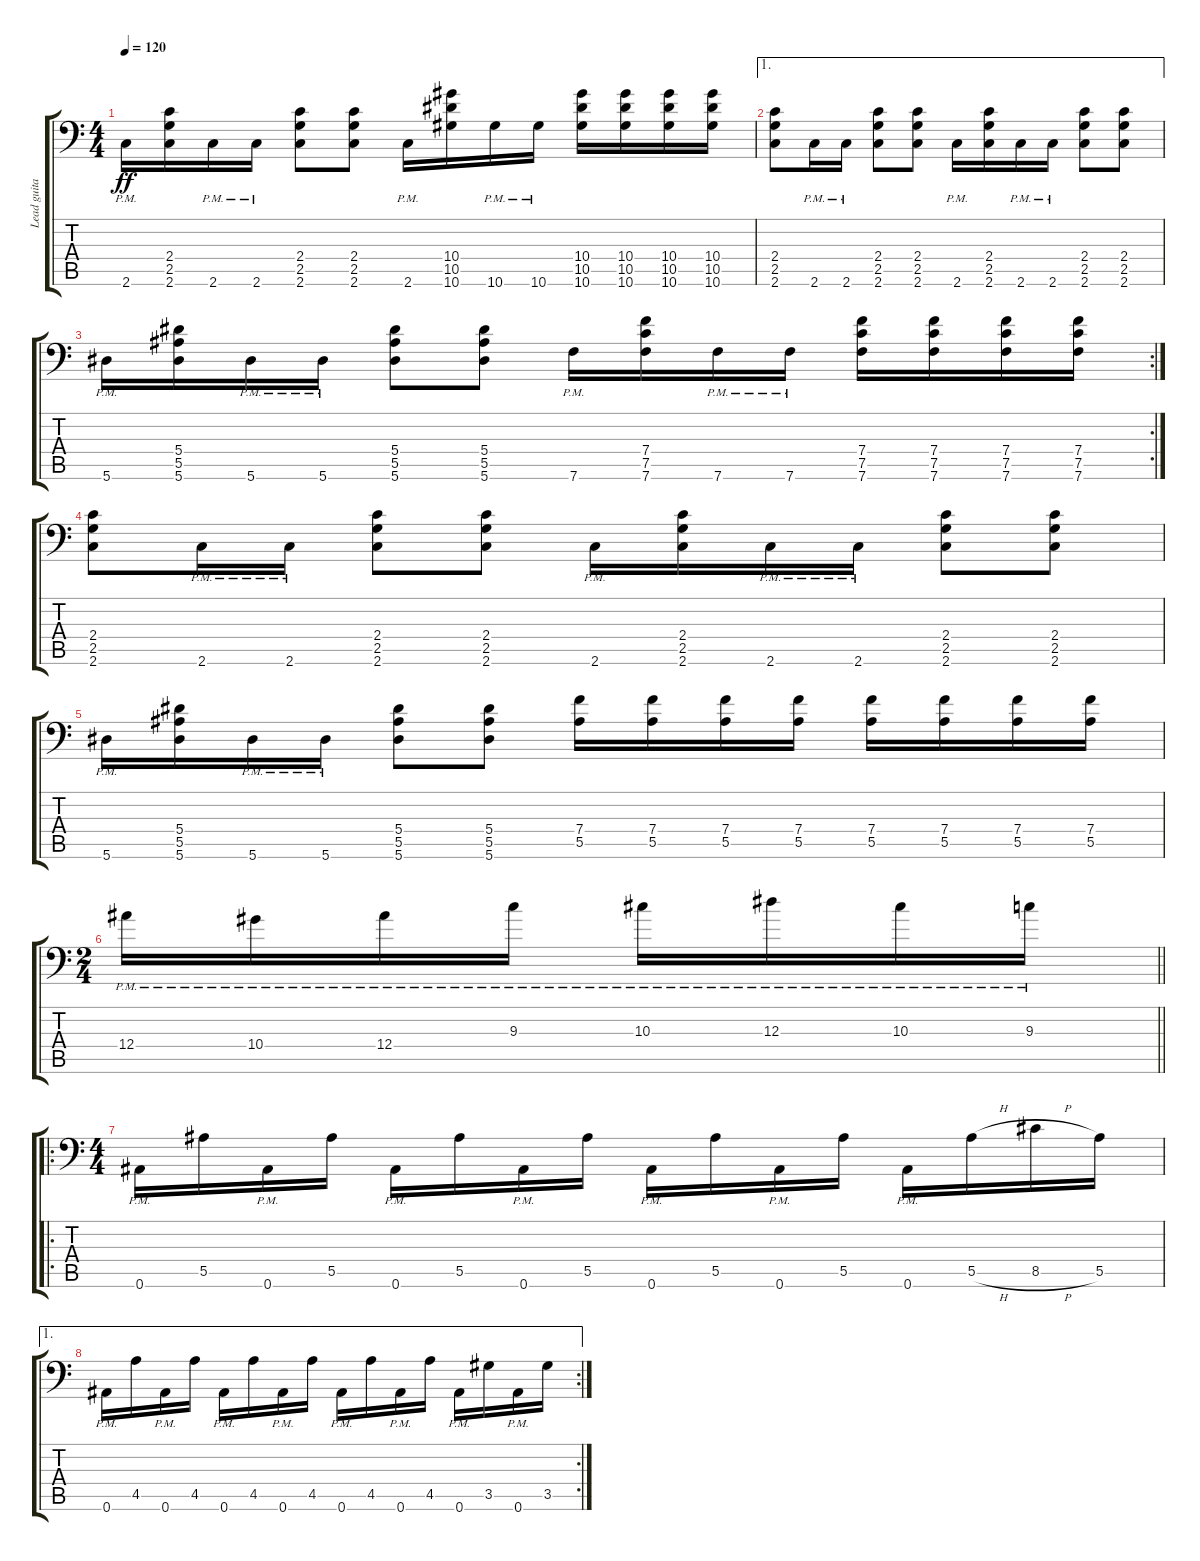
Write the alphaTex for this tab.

\track ("Lead guitar" "Lead guita") {instrument distortionguitar}
\staff {score tabs}
\tuning (C4 G3 Eb3 Bb2 F2 Bb1) {hide}
\ts (4 4)
\tempo 120
\clef f4
\ks c
2.6{pm}.16{dy ff} (2.4 2.5 2.6).16 2.6{pm}.16 2.6{pm}.16 (2.4 2.5 2.6).8 (2.4 2.5 2.6).8 2.6{pm}.16 (10.4 10.5 10.6).16 10.6{pm}.16 10.6{pm}.16 (10.4 10.5 10.6).16 (10.4 10.5 10.6).16 (10.4 10.5 10.6).16 (10.4 10.5 10.6).16 |
\ae 1
(2.4 2.5 2.6).8 2.6{pm}.16 2.6{pm}.16 (2.4 2.5 2.6).8 (2.4 2.5 2.6).8 2.6{pm}.16 (2.4 2.5 2.6).16 2.6{pm}.16 2.6{pm}.16 (2.4 2.5 2.6).8 (2.4 2.5 2.6).8 |
\rc 2
5.6{pm}.16 (5.4 5.5 5.6).16 5.6{pm}.16 5.6{pm}.16 (5.4 5.5 5.6).8 (5.4 5.5 5.6).8 7.6{pm}.16 (7.4 7.5 7.6).16 7.6{pm}.16 7.6{pm}.16 (7.4 7.5 7.6).16 (7.4 7.5 7.6).16 (7.4 7.5 7.6).16 (7.4 7.5 7.6).16 |
(2.4 2.5 2.6).8 2.6{pm}.16 2.6{pm}.16 (2.4 2.5 2.6).8 (2.4 2.5 2.6).8 2.6{pm}.16 (2.4 2.5 2.6).16 2.6{pm}.16 2.6{pm}.16 (2.4 2.5 2.6).8 (2.4 2.5 2.6).8 |
5.6{pm}.16 (5.4 5.5 5.6).16 5.6{pm}.16 5.6{pm}.16 (5.4 5.5 5.6).8 (5.4 5.5 5.6).8 (7.4 5.5).16 (7.4 5.5).16 (7.4 5.5).16 (7.4 5.5).16 (7.4 5.5).16 (7.4 5.5).16 (7.4 5.5).16 (7.4 5.5).16 |
\ts (2 4)
\barLineRight lightlight
12.4{pm}.16 10.4{pm}.16 12.4{pm}.16 9.3{pm}.16 10.3{pm}.16 12.3{pm}.16 10.3{pm}.16 9.3{pm}.16 |
\ro
\ts (4 4)
0.6{pm}.16 5.5.16 0.6{pm}.16 5.5.16 0.6{pm}.16 5.5.16 0.6{pm}.16 5.5.16 0.6{pm}.16 5.5.16 0.6{pm}.16 5.5.16 0.6{pm}.16 5.5{h}.16 8.5{h}.16 5.5.16 |
\ae 1
\rc 2
0.6{pm}.16 4.5.16 0.6{pm}.16 4.5.16 0.6{pm}.16 4.5.16 0.6{pm}.16 4.5.16 0.6{pm}.16 4.5.16 0.6{pm}.16 4.5.16 0.6{pm}.16 3.5.16 0.6{pm}.16 3.5.16
